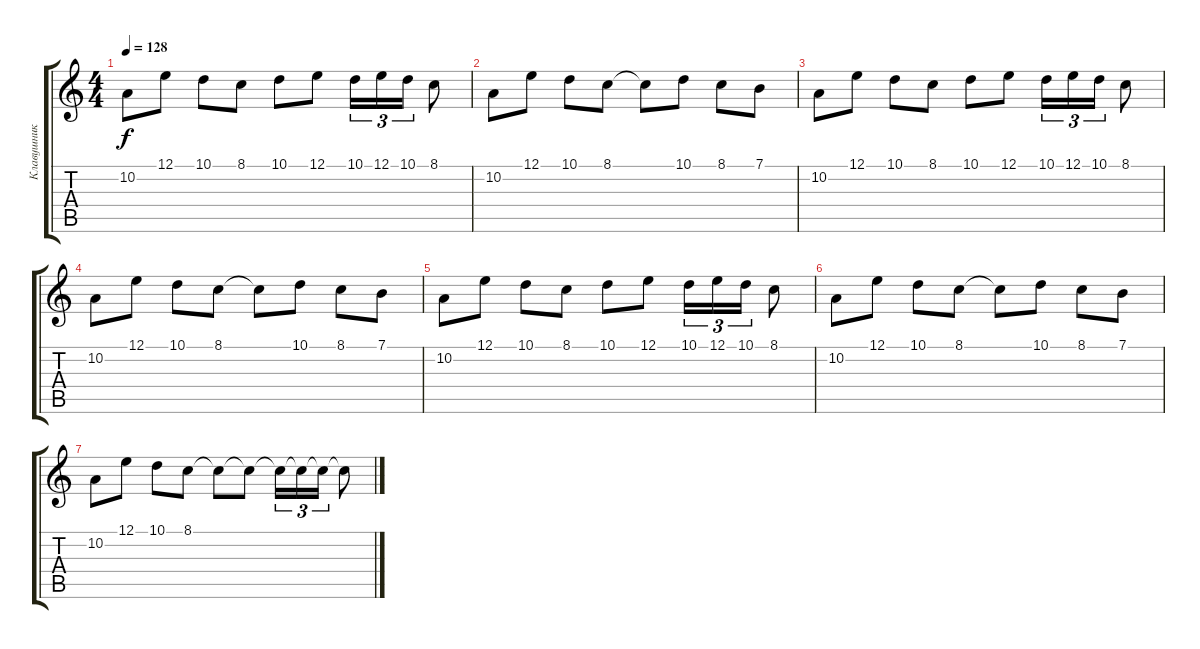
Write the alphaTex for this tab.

\track ("Клавушник" "Клавушник") {instrument lead2sawtooth}
\staff {score tabs}
\tuning (E4 B3 G3 D3 A2 E2) {hide}
\ts (4 4)
\tempo 128
\clef g2
\ks c
10.2.8{dy f} 12.1.8 10.1.8 8.1.8 10.1.8 12.1.8 10.1.16{tu (3 2)} 12.1.16{tu (3 2)} 10.1.16{tu (3 2)} 8.1.8 |
10.2.8 12.1.8 10.1.8 8.1.8 8.1{t}.8 10.1.8 8.1.8 7.1.8 |
10.2.8 12.1.8 10.1.8 8.1.8 10.1.8 12.1.8 10.1.16{tu (3 2)} 12.1.16{tu (3 2)} 10.1.16{tu (3 2)} 8.1.8 |
10.2.8 12.1.8 10.1.8 8.1.8 8.1{t}.8 10.1.8 8.1.8 7.1.8 |
10.2.8 12.1.8 10.1.8 8.1.8 10.1.8 12.1.8 10.1.16{tu (3 2)} 12.1.16{tu (3 2)} 10.1.16{tu (3 2)} 8.1.8 |
10.2.8 12.1.8 10.1.8 8.1.8 8.1{t}.8 10.1.8 8.1.8 7.1.8 |
10.2.8 12.1.8 10.1.8 8.1.8 8.1{t}.8 8.1{t}.8 8.1{t}.16{tu (3 2)} 8.1{t}.16{tu (3 2)} 8.1{t}.16{tu (3 2)} 8.1{t}.8
